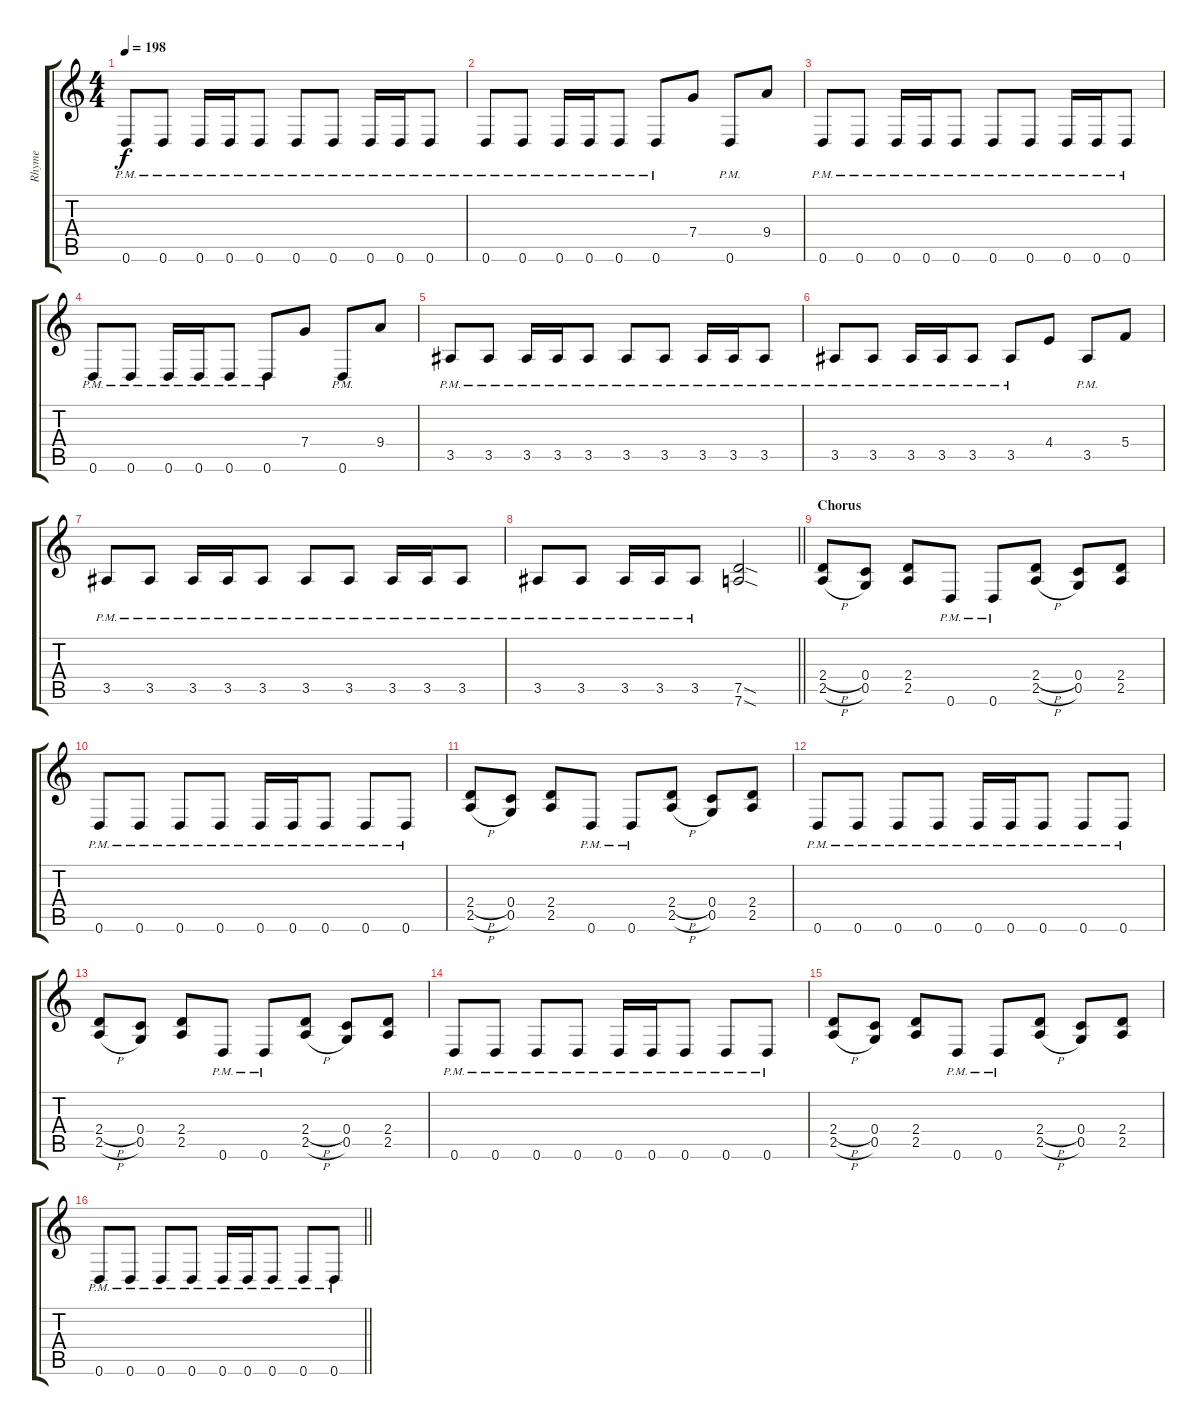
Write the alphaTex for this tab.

\track ("Rhyme" "Rhyme") {instrument distortionguitar}
\staff {score tabs}
\tuning (D4 A3 F3 C3 G2 D2) {hide}
\ts (4 4)
\tempo 198
\clef g2
\ks c
0.6{pm}.8{dy f} 0.6{pm}.8 0.6{pm}.16 0.6{pm}.16 0.6{pm}.8 0.6{pm}.8 0.6{pm}.8 0.6{pm}.16 0.6{pm}.16 0.6{pm}.8 |
0.6{pm}.8 0.6{pm}.8 0.6{pm}.16 0.6{pm}.16 0.6{pm}.8 0.6{pm}.8 7.4.8 0.6{pm}.8 9.4.8 |
0.6{pm}.8 0.6{pm}.8 0.6{pm}.16 0.6{pm}.16 0.6{pm}.8 0.6{pm}.8 0.6{pm}.8 0.6{pm}.16 0.6{pm}.16 0.6{pm}.8 |
0.6{pm}.8 0.6{pm}.8 0.6{pm}.16 0.6{pm}.16 0.6{pm}.8 0.6{pm}.8 7.4.8 0.6{pm}.8 9.4.8 |
3.5{pm}.8 3.5{pm}.8 3.5{pm}.16 3.5{pm}.16 3.5{pm}.8 3.5{pm}.8 3.5{pm}.8 3.5{pm}.16 3.5{pm}.16 3.5{pm}.8 |
3.5{pm}.8 3.5{pm}.8 3.5{pm}.16 3.5{pm}.16 3.5{pm}.8 3.5{pm}.8 4.4.8 3.5{pm}.8 5.4.8 |
3.5{pm}.8 3.5{pm}.8 3.5{pm}.16 3.5{pm}.16 3.5{pm}.8 3.5{pm}.8 3.5{pm}.8 3.5{pm}.16 3.5{pm}.16 3.5{pm}.8 |
\barLineRight lightlight
3.5{pm}.8 3.5{pm}.8 3.5{pm}.16 3.5{pm}.16 3.5{pm}.8 (7.5{sod} 7.6{sod}).2 |
\section ("" "Chorus")
(2.4{h} 2.5{h}).8 (0.4 0.5).8 (2.4 2.5).8 0.6{pm}.8 0.6{pm}.8 (2.4{h} 2.5{h}).8 (0.4 0.5).8 (2.4 2.5).8 |
0.6{pm}.8 0.6{pm}.8 0.6{pm}.8 0.6{pm}.8 0.6{pm}.16 0.6{pm}.16 0.6{pm}.8 0.6{pm}.8 0.6{pm}.8 |
(2.4{h} 2.5{h}).8 (0.4 0.5).8 (2.4 2.5).8 0.6{pm}.8 0.6{pm}.8 (2.4{h} 2.5{h}).8 (0.4 0.5).8 (2.4 2.5).8 |
0.6{pm}.8 0.6{pm}.8 0.6{pm}.8 0.6{pm}.8 0.6{pm}.16 0.6{pm}.16 0.6{pm}.8 0.6{pm}.8 0.6{pm}.8 |
(2.4{h} 2.5{h}).8 (0.4 0.5).8 (2.4 2.5).8 0.6{pm}.8 0.6{pm}.8 (2.4{h} 2.5{h}).8 (0.4 0.5).8 (2.4 2.5).8 |
0.6{pm}.8 0.6{pm}.8 0.6{pm}.8 0.6{pm}.8 0.6{pm}.16 0.6{pm}.16 0.6{pm}.8 0.6{pm}.8 0.6{pm}.8 |
(2.4{h} 2.5{h}).8 (0.4 0.5).8 (2.4 2.5).8 0.6{pm}.8 0.6{pm}.8 (2.4{h} 2.5{h}).8 (0.4 0.5).8 (2.4 2.5).8 |
\barLineRight lightlight
0.6{pm}.8 0.6{pm}.8 0.6{pm}.8 0.6{pm}.8 0.6{pm}.16 0.6{pm}.16 0.6{pm}.8 0.6{pm}.8 0.6{pm}.8
